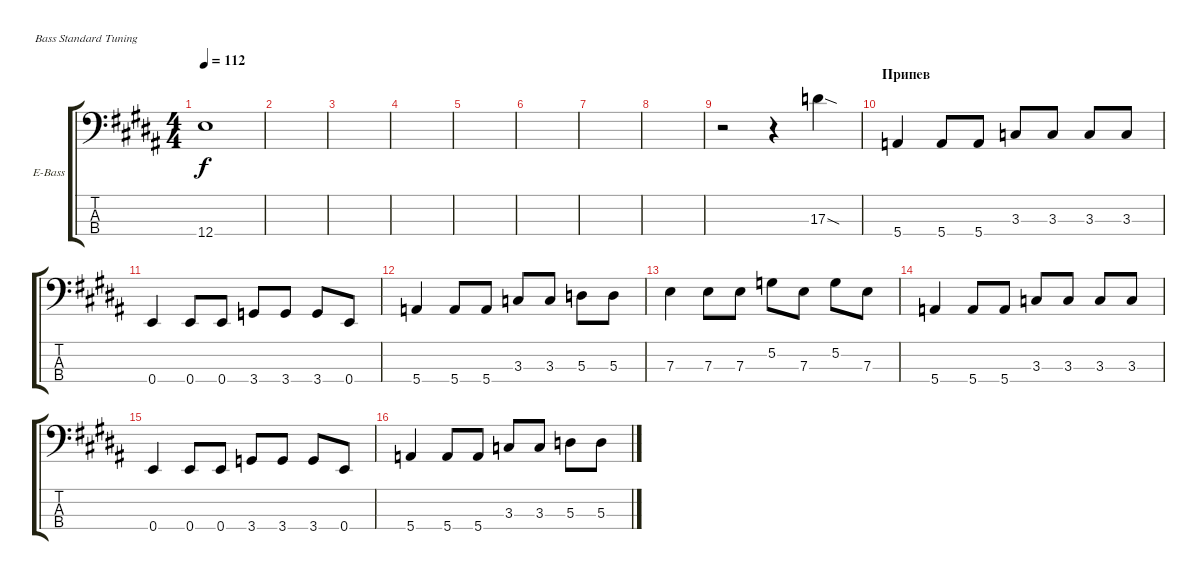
\bracketExtendMode groupsimilarinstruments
\firstSystemTrackNameOrientation horizontal
\otherSystemsTrackNameOrientation horizontal
\track ("Krist Novoselic" "E-Bass") {mute instrument electricbassfinger}
\staff {score tabs}
\tuning (G2 D2 A1 E1)
\ts (4 4)
\tempo 112
\clef f4
\ks g#minor
12.4{t}.1{dy f} |
|
|
|
|
|
|
|
r.2 r.4 17.3{sod}.4 |
\section ("" "Припев")
5.4.4 5.4.8 5.4.8 3.3.8 3.3.8 3.3.8 3.3.8 |
0.4.4 0.4.8 0.4.8 3.4.8 3.4.8 3.4.8 0.4.8 |
5.4.4 5.4.8 5.4.8 3.3.8 3.3.8 5.3.8 5.3.8 |
7.3.4 7.3.8 7.3.8 5.2.8 7.3.8 5.2.8 7.3.8 |
5.4.4 5.4.8 5.4.8 3.3.8 3.3.8 3.3.8 3.3.8 |
0.4.4 0.4.8 0.4.8 3.4.8 3.4.8 3.4.8 0.4.8 |
5.4.4 5.4.8 5.4.8 3.3.8 3.3.8 5.3.8 5.3.8
